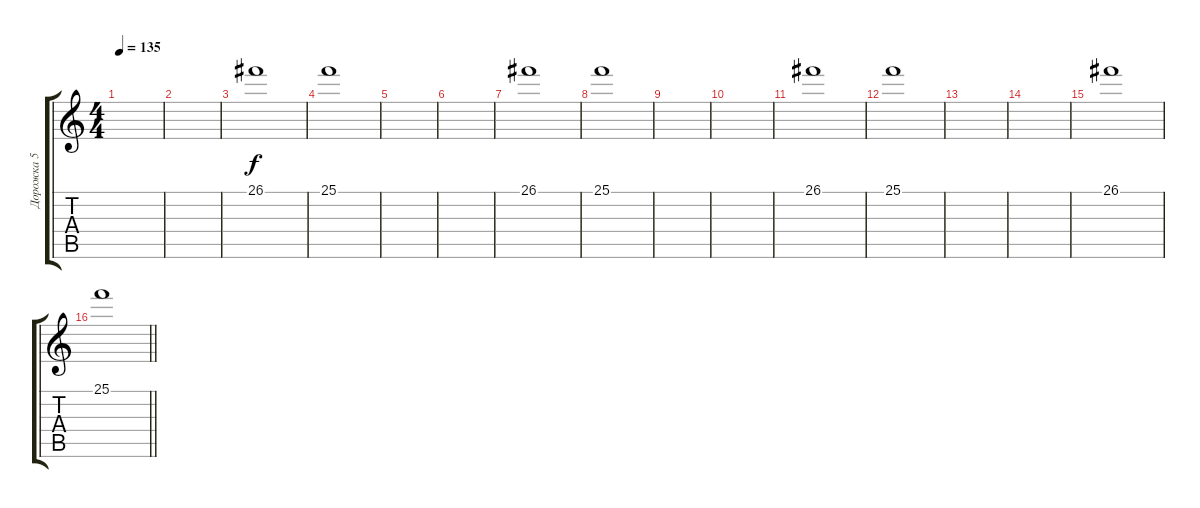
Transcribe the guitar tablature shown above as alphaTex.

\track ("Дорожка 5" "Дорожка 5") {instrument tinklebell}
\staff {score tabs}
\tuning (E4 B3 G3 D3 A2 E2) {hide}
\ts (4 4)
\tempo 135
\clef g2
\ks c
|
|
26.1.1{balance 0} |
25.1.1{balance 16} |
|
|
26.1.1{balance 0} |
25.1.1{balance 16} |
|
|
26.1.1{balance 0} |
25.1.1{balance 16} |
|
|
26.1.1{balance 0} |
\barLineRight lightlight
25.1.1{balance 16}
